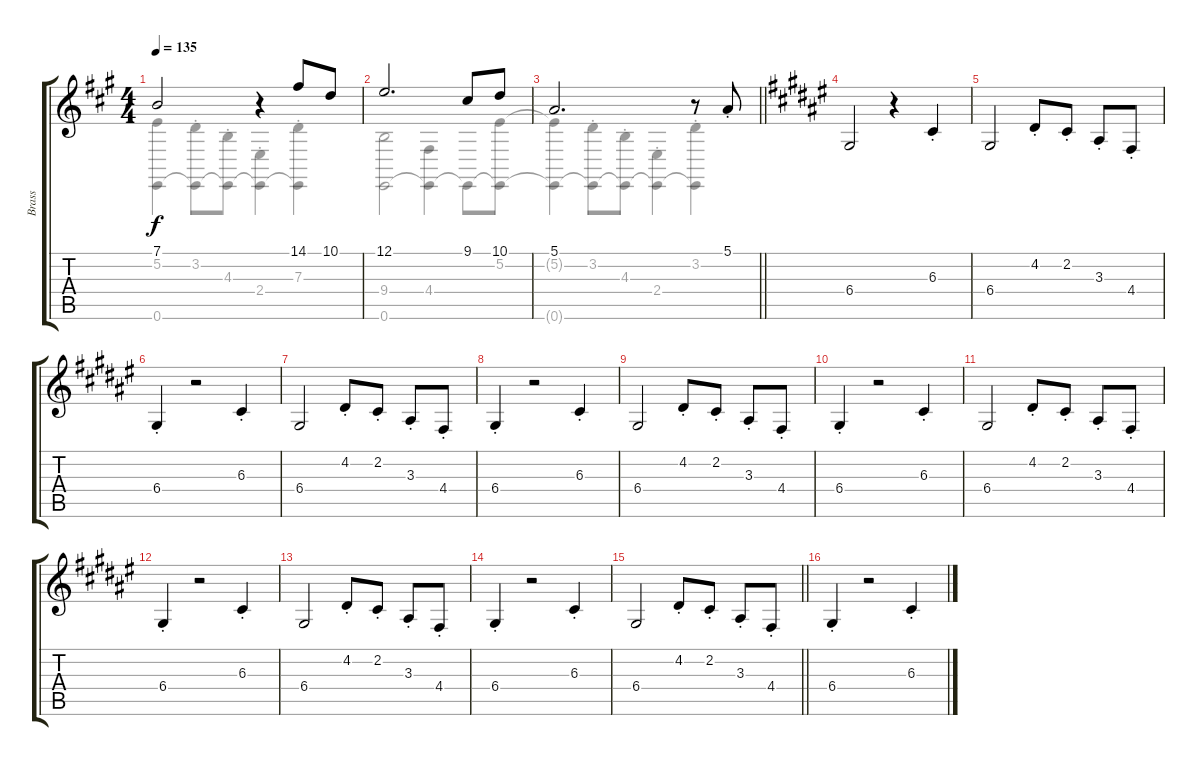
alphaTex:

\track ("Brass" "Brass") {instrument brasssection}
\staff {score tabs}
\tuning (E4 B3 G3 D3 A2 E2) {hide}
\voice
\ts (4 4)
\tempo 135
\clef g2
\ks a
7.1{t}.2{dy f} r.4 14.1.8 10.1.8 |
12.1.2{d} 9.1.8 10.1.8 |
\barLineRight lightlight
5.1.2{d} r.8 5.1{st}.8 |
\ks f#
6.4.2 r.4 6.3{st}.4 |
\ks d#minor
6.4.2 4.2{st}.8 2.2{st}.8 3.3{st}.8 4.4{st}.8 |
6.4{st}.4 r.2 6.3{st}.4 |
6.4.2 4.2{st}.8 2.2{st}.8 3.3{st}.8 4.4{st}.8 |
\ks f#
6.4{st}.4 r.2 6.3{st}.4 |
\ks d#minor
6.4.2 4.2{st}.8 2.2{st}.8 3.3{st}.8 4.4{st}.8 |
6.4{st}.4 r.2 6.3{st}.4 |
6.4.2 4.2{st}.8 2.2{st}.8 3.3{st}.8 4.4{st}.8 |
\ks f#
6.4{st}.4 r.2 6.3{st}.4 |
\ks d#minor
6.4.2 4.2{st}.8 2.2{st}.8 3.3{st}.8 4.4{st}.8 |
6.4{st}.4 r.2 6.3{st}.4 |
\barLineRight lightlight
6.4.2 4.2{st}.8 2.2{st}.8 3.3{st}.8 4.4{st}.8 |
\ks f#
6.4{st}.4 r.2 6.3{st}.4
\voice
\clef g2
\ottava regular
\simile none
\ks a
(5.2{t} 0.6{t}).4{dy f} (3.2{st} 0.6{t}).8 (4.3{st} 0.6{t}).8 (2.4{st} 0.6{t}).4 (7.3{st} 0.6{t}).4 |
(9.4 0.6).2 (4.4 0.6{t}).4 0.6{t}.8 (5.2 0.6{t}).8 |
\barLineRight lightlight
(5.2{t} 0.6{t}).4 (3.2{st} 0.6{t}).8 (4.3{st} 0.6{t}).8 (2.4{st} 0.6{t}).4 (3.2{st} 0.6{t}).4 |
\ks f#
|
\ks d#minor
|
|
|
\ks f#
|
\ks d#minor
|
|
|
\ks f#
|
\ks d#minor
|
|
\barLineRight lightlight
|
\ks f#
